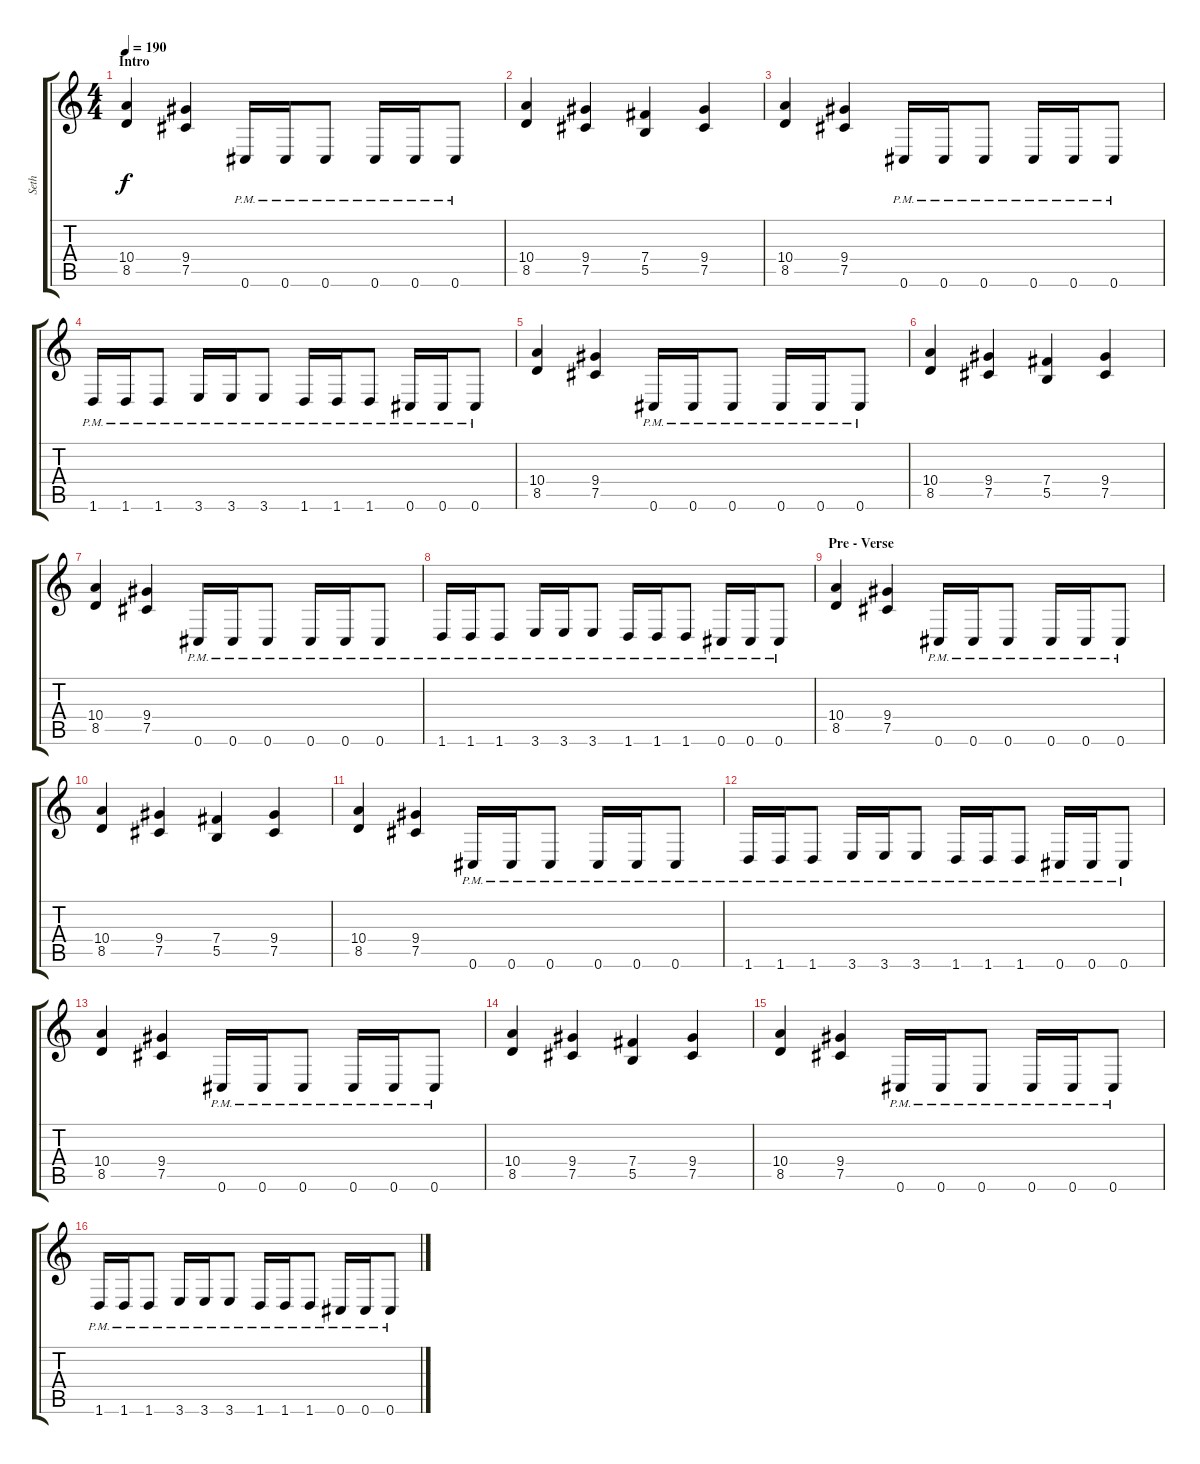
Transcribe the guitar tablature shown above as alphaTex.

\track ("Seth" "Seth") {instrument distortionguitar}
\staff {score tabs}
\tuning (Db4 Ab3 E3 B2 Gb2 Db2) {hide}
\ts (4 4)
\section ("" "Intro")
\tempo 190
\clef g2
\ks c
(10.4 8.5).4{dy f instrument distortionguitar} (9.4 7.5).4 0.6{pm}.16 0.6{pm}.16 0.6{pm}.8 0.6{pm}.16 0.6{pm}.16 0.6{pm}.8 |
(10.4 8.5).4 (9.4 7.5).4 (7.4 5.5).4 (9.4 7.5).4 |
(10.4 8.5).4 (9.4 7.5).4 0.6{pm}.16 0.6{pm}.16 0.6{pm}.8 0.6{pm}.16 0.6{pm}.16 0.6{pm}.8 |
1.6{pm}.16 1.6{pm}.16 1.6{pm}.8 3.6{pm}.16 3.6{pm}.16 3.6{pm}.8 1.6{pm}.16 1.6{pm}.16 1.6{pm}.8 0.6{pm}.16 0.6{pm}.16 0.6{pm}.8 |
(10.4 8.5).4 (9.4 7.5).4 0.6{pm}.16 0.6{pm}.16 0.6{pm}.8 0.6{pm}.16 0.6{pm}.16 0.6{pm}.8 |
(10.4 8.5).4 (9.4 7.5).4 (7.4 5.5).4 (9.4 7.5).4 |
(10.4 8.5).4 (9.4 7.5).4 0.6{pm}.16 0.6{pm}.16 0.6{pm}.8 0.6{pm}.16 0.6{pm}.16 0.6{pm}.8 |
1.6{pm}.16 1.6{pm}.16 1.6{pm}.8 3.6{pm}.16 3.6{pm}.16 3.6{pm}.8 1.6{pm}.16 1.6{pm}.16 1.6{pm}.8 0.6{pm}.16 0.6{pm}.16 0.6{pm}.8 |
\section ("" "Pre - Verse")
(10.4 8.5).4 (9.4 7.5).4 0.6{pm}.16 0.6{pm}.16 0.6{pm}.8 0.6{pm}.16 0.6{pm}.16 0.6{pm}.8 |
(10.4 8.5).4 (9.4 7.5).4 (7.4 5.5).4 (9.4 7.5).4 |
(10.4 8.5).4 (9.4 7.5).4 0.6{pm}.16 0.6{pm}.16 0.6{pm}.8 0.6{pm}.16 0.6{pm}.16 0.6{pm}.8 |
1.6{pm}.16 1.6{pm}.16 1.6{pm}.8 3.6{pm}.16 3.6{pm}.16 3.6{pm}.8 1.6{pm}.16 1.6{pm}.16 1.6{pm}.8 0.6{pm}.16 0.6{pm}.16 0.6{pm}.8 |
(10.4 8.5).4 (9.4 7.5).4 0.6{pm}.16 0.6{pm}.16 0.6{pm}.8 0.6{pm}.16 0.6{pm}.16 0.6{pm}.8 |
(10.4 8.5).4 (9.4 7.5).4 (7.4 5.5).4 (9.4 7.5).4 |
(10.4 8.5).4 (9.4 7.5).4 0.6{pm}.16 0.6{pm}.16 0.6{pm}.8 0.6{pm}.16 0.6{pm}.16 0.6{pm}.8 |
1.6{pm}.16 1.6{pm}.16 1.6{pm}.8 3.6{pm}.16 3.6{pm}.16 3.6{pm}.8 1.6{pm}.16 1.6{pm}.16 1.6{pm}.8 0.6{pm}.16 0.6{pm}.16 0.6{pm}.8
